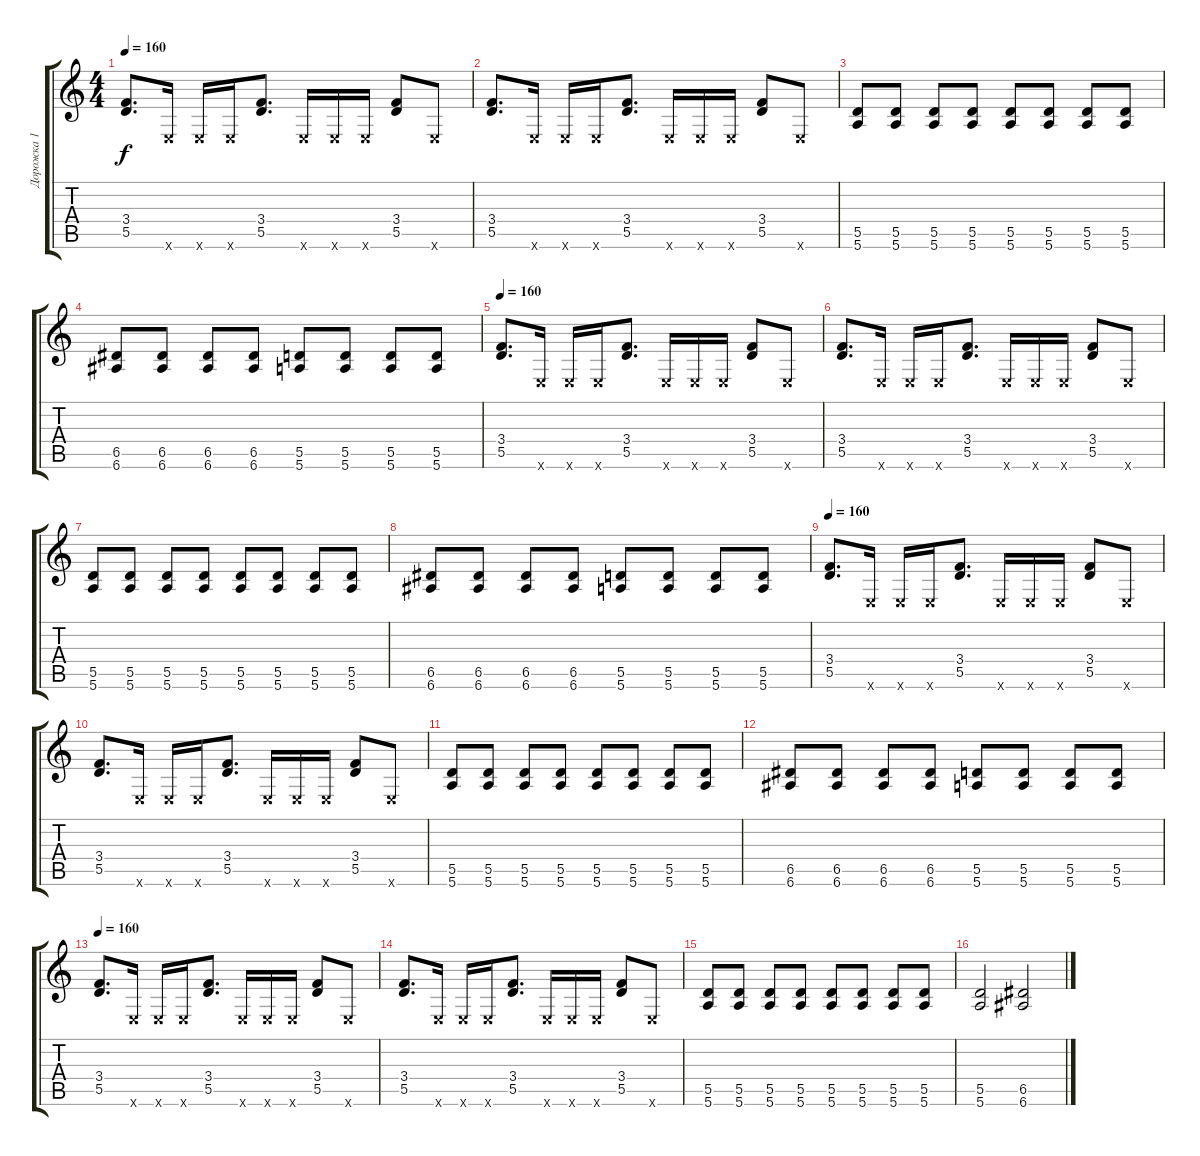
\track ("Дорожка 1" "Дорожка 1") {instrument overdrivenguitar}
\staff {score tabs}
\tuning (E4 B3 G3 D3 A2 E2) {hide}
\ts (4 4)
\tempo 160
\clef g2
\ks c
(3.4 5.5).8{d dy f} 0.6{x}.16 0.6{x}.16 0.6{x}.16 (3.4 5.5).8{d} 0.6{x}.16 0.6{x}.16 0.6{x}.16 (3.4 5.5).8 0.6{x}.8 |
(3.4 5.5).8{d} 0.6{x}.16 0.6{x}.16 0.6{x}.16 (3.4 5.5).8{d} 0.6{x}.16 0.6{x}.16 0.6{x}.16 (3.4 5.5).8 0.6{x}.8 |
(5.5 5.6).8 (5.5 5.6).8 (5.5 5.6).8 (5.5 5.6).8 (5.5 5.6).8 (5.5 5.6).8 (5.5 5.6).8 (5.5 5.6).8 |
(6.5 6.6).8 (6.5 6.6).8 (6.5 6.6).8 (6.5 6.6).8 (5.5 5.6).8 (5.5 5.6).8 (5.5 5.6).8 (5.5 5.6).8 |
\tempo 160
(3.4 5.5).8{d} 0.6{x}.16 0.6{x}.16 0.6{x}.16 (3.4 5.5).8{d} 0.6{x}.16 0.6{x}.16 0.6{x}.16 (3.4 5.5).8 0.6{x}.8 |
(3.4 5.5).8{d} 0.6{x}.16 0.6{x}.16 0.6{x}.16 (3.4 5.5).8{d} 0.6{x}.16 0.6{x}.16 0.6{x}.16 (3.4 5.5).8 0.6{x}.8 |
(5.5 5.6).8 (5.5 5.6).8 (5.5 5.6).8 (5.5 5.6).8 (5.5 5.6).8 (5.5 5.6).8 (5.5 5.6).8 (5.5 5.6).8 |
(6.5 6.6).8 (6.5 6.6).8 (6.5 6.6).8 (6.5 6.6).8 (5.5 5.6).8 (5.5 5.6).8 (5.5 5.6).8 (5.5 5.6).8 |
\tempo 160
(3.4 5.5).8{d} 0.6{x}.16 0.6{x}.16 0.6{x}.16 (3.4 5.5).8{d} 0.6{x}.16 0.6{x}.16 0.6{x}.16 (3.4 5.5).8 0.6{x}.8 |
(3.4 5.5).8{d} 0.6{x}.16 0.6{x}.16 0.6{x}.16 (3.4 5.5).8{d} 0.6{x}.16 0.6{x}.16 0.6{x}.16 (3.4 5.5).8 0.6{x}.8 |
(5.5 5.6).8 (5.5 5.6).8 (5.5 5.6).8 (5.5 5.6).8 (5.5 5.6).8 (5.5 5.6).8 (5.5 5.6).8 (5.5 5.6).8 |
(6.5 6.6).8 (6.5 6.6).8 (6.5 6.6).8 (6.5 6.6).8 (5.5 5.6).8 (5.5 5.6).8 (5.5 5.6).8 (5.5 5.6).8 |
\tempo 160
(3.4 5.5).8{d} 0.6{x}.16 0.6{x}.16 0.6{x}.16 (3.4 5.5).8{d} 0.6{x}.16 0.6{x}.16 0.6{x}.16 (3.4 5.5).8 0.6{x}.8 |
(3.4 5.5).8{d} 0.6{x}.16 0.6{x}.16 0.6{x}.16 (3.4 5.5).8{d} 0.6{x}.16 0.6{x}.16 0.6{x}.16 (3.4 5.5).8 0.6{x}.8 |
(5.5 5.6).8 (5.5 5.6).8 (5.5 5.6).8 (5.5 5.6).8 (5.5 5.6).8 (5.5 5.6).8 (5.5 5.6).8 (5.5 5.6).8 |
(5.5 5.6).2 (6.5 6.6).2
